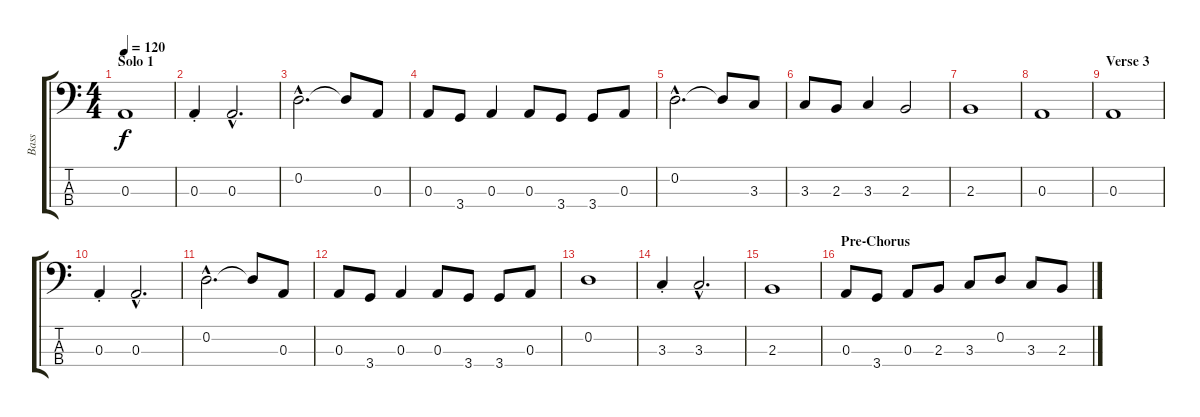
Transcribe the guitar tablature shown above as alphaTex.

\track ("Bass" "Bass") {instrument electricbasspick}
\staff {score tabs}
\tuning (G2 D2 A1 E1) {hide}
\ts (4 4)
\section ("" "Solo 1")
\tempo 120
\clef f4
\ks c
0.3.1{dy f} |
0.3{st}.4 0.3{hac}.2{d} |
0.2{hac}.2{d} 0.2{t}.8 0.3.8 |
0.3.8 3.4.8 0.3.4 0.3.8 3.4.8 3.4.8 0.3.8 |
0.2{hac}.2{d} 0.2{t}.8 3.3.8 |
3.3.8 2.3.8 3.3.4 2.3.2 |
2.3.1 |
0.3.1 |
\section ("" "Verse 3")
0.3.1 |
0.3{st}.4 0.3{hac}.2{d} |
0.2{hac}.2{d} 0.2{t}.8 0.3.8 |
0.3.8 3.4.8 0.3.4 0.3.8 3.4.8 3.4.8 0.3.8 |
0.2.1 |
3.3{st}.4 3.3{hac}.2{d} |
2.3.1 |
\section ("" "Pre-Chorus")
0.3.8 3.4.8 0.3.8 2.3.8 3.3.8 0.2.8 3.3.8 2.3.8
